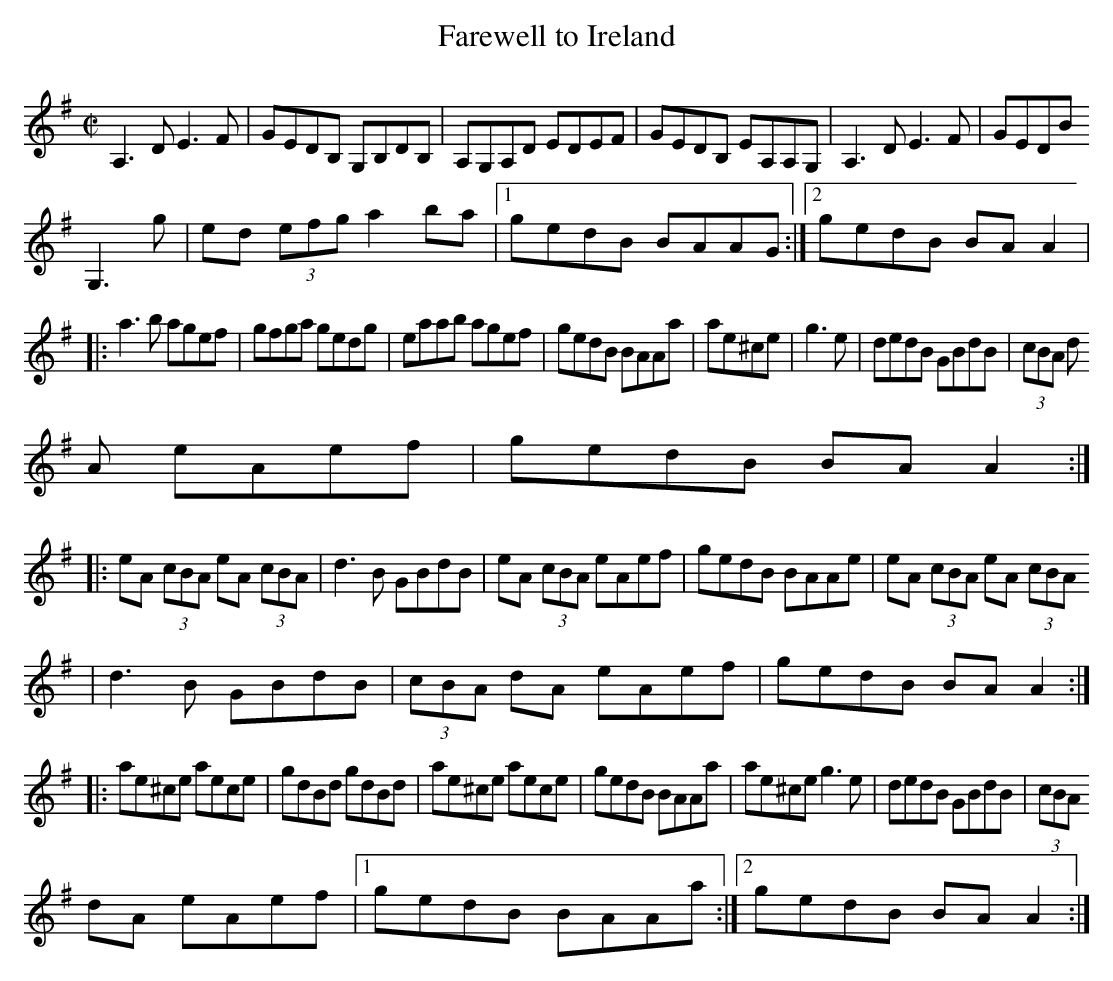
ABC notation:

X:1
T:Farewell to Ireland
M:C|
L:1/8
K:Ador
A,3  D E3  F|GEDB, G,B,DB,|A,G,A,D EDEF|GEDB, EA,A,G,|A,3  D E3  F| GEDB
, G,3  g|ed (3efg a2 ba|1gedB BAAG :|2 gedB BA A2  |
|:a3  b agef|gfga gedg|eaab agef|gedB BAAa|ae^ce|g3  e|dedB GBdB|(3cBA d
A eAef|gedB BA A2 :|
|:eA (3cBA eA (3cBA|d3  B GBdB|eA (3cBA eAef|gedB BAAe|eA (3cBA eA (3cBA
|d3  B GBdB|(3cBA dA eAef|gedB BA A2 :|
|:ae^ce aece|gdBd gdBd|ae^ce aece|gedB BAAa|ae^ce g3  e|dedB GBdB|(3cBA
dA eAef|1gedB BAAa :|2gedB BAA2 :|
